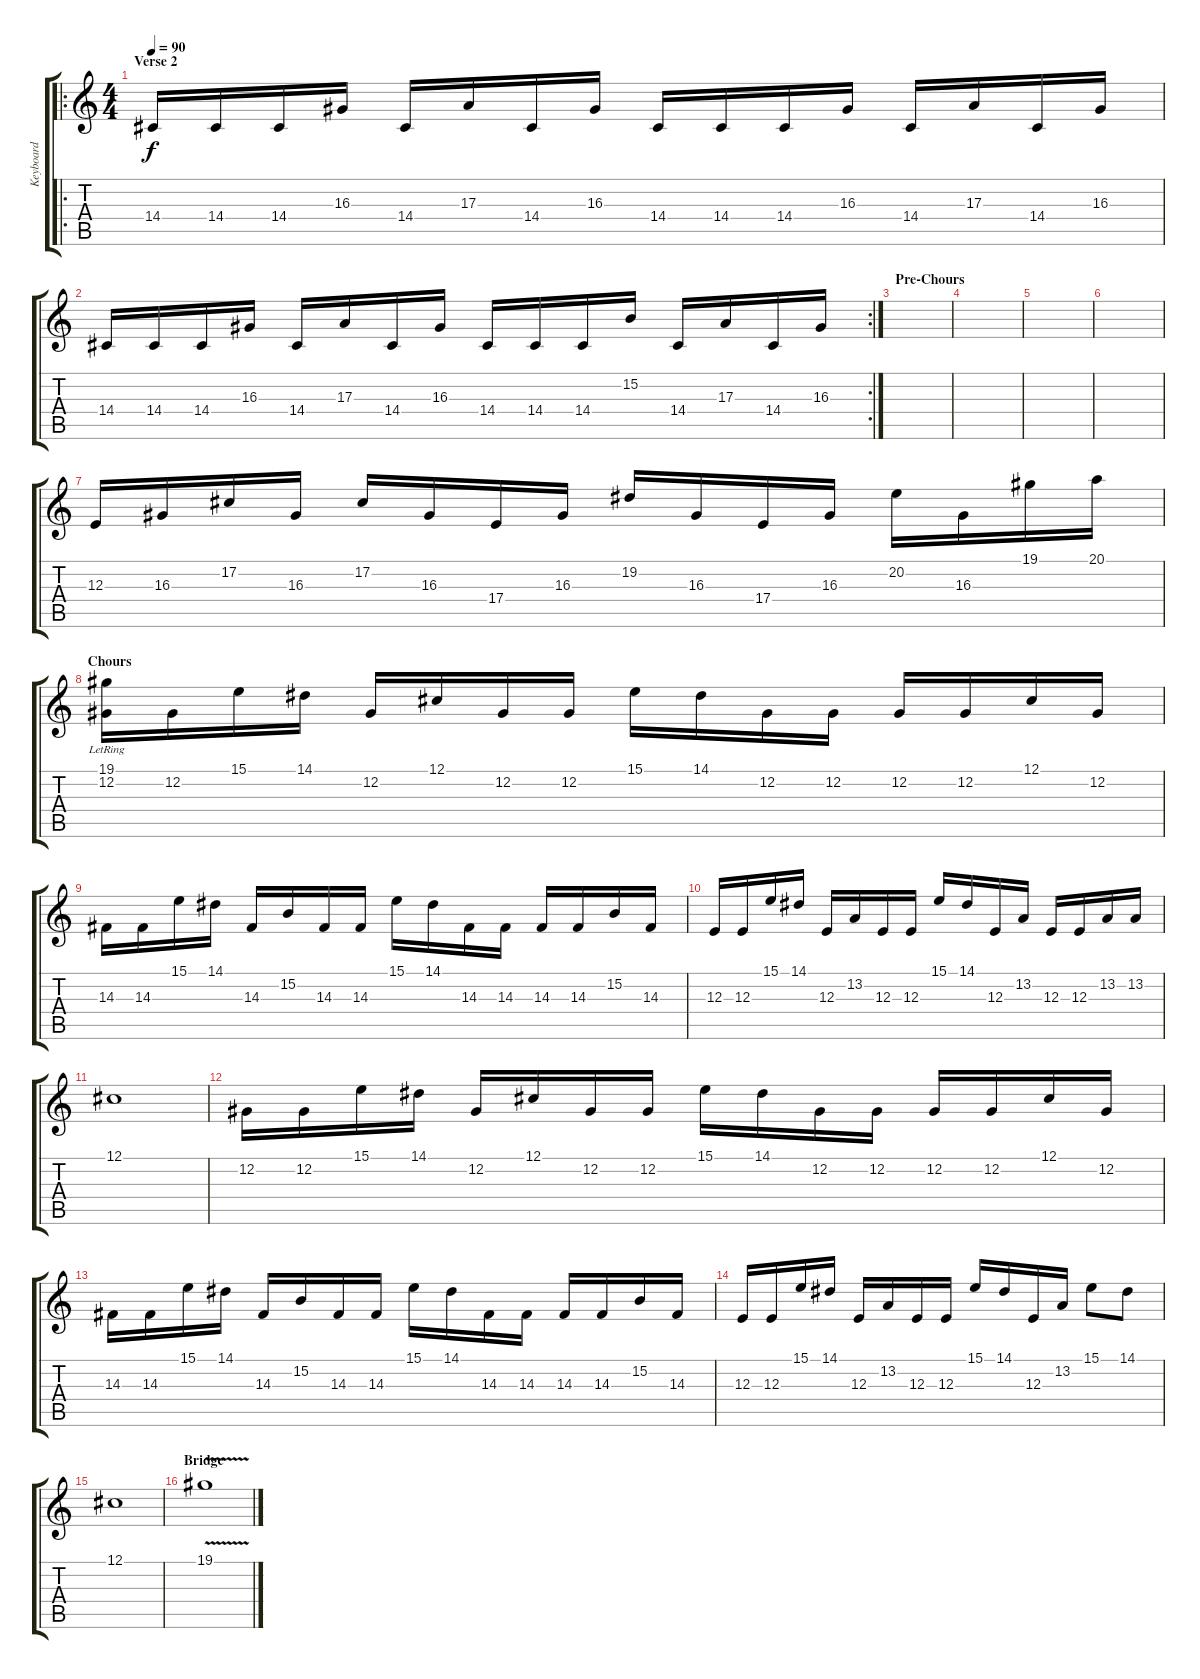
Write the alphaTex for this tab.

\track ("Keyboard" "Keyboard") {instrument fx4atmosphere}
\staff {score tabs}
\tuning (Db4 Ab3 E3 B2 Gb2 Db2) {hide}
\ro
\ts (4 4)
\section ("" "Verse 2")
\tempo 90
\clef g2
\ks c
14.4.16{dy f instrument lead8bassandlead} 14.4.16 14.4.16 16.3.16 14.4.16 17.3.16 14.4.16 16.3.16 14.4.16 14.4.16 14.4.16 16.3.16 14.4.16 17.3.16 14.4.16 16.3.16 |
\rc 2
14.4.16 14.4.16 14.4.16 16.3.16 14.4.16 17.3.16 14.4.16 16.3.16 14.4.16 14.4.16 14.4.16 15.2.16 14.4.16 17.3.16 14.4.16 16.3.16 |
\section ("" "Pre-Chours")
|
|
|
|
12.3.16{instrument lead1square} 16.3.16 17.2.16 16.3.16 17.2.16 16.3.16 17.4.16 16.3.16 19.2.16 16.3.16 17.4.16 16.3.16 20.2.16 16.3.16 19.1.16 20.1.16 |
\section ("" "Chours")
(19.1{lr} 12.2{lr}).16{instrument lead2sawtooth} 12.2.16 15.1.16 14.1.16 12.2.16 12.1.16 12.2.16 12.2.16 15.1.16 14.1.16 12.2.16 12.2.16 12.2.16 12.2.16 12.1.16 12.2.16 |
14.3.16 14.3.16 15.1.16 14.1.16 14.3.16 15.2.16 14.3.16 14.3.16 15.1.16 14.1.16 14.3.16 14.3.16 14.3.16 14.3.16 15.2.16 14.3.16 |
12.3.16 12.3.16 15.1.16 14.1.16 12.3.16 13.2.16 12.3.16 12.3.16 15.1.16 14.1.16 12.3.16 13.2.16 12.3.16 12.3.16 13.2.16 13.2.16 |
12.1.1 |
12.2.16 12.2.16 15.1.16 14.1.16 12.2.16 12.1.16 12.2.16 12.2.16 15.1.16 14.1.16 12.2.16 12.2.16 12.2.16 12.2.16 12.1.16 12.2.16 |
14.3.16 14.3.16 15.1.16 14.1.16 14.3.16 15.2.16 14.3.16 14.3.16 15.1.16 14.1.16 14.3.16 14.3.16 14.3.16 14.3.16 15.2.16 14.3.16 |
12.3.16 12.3.16 15.1.16 14.1.16 12.3.16 13.2.16 12.3.16 12.3.16 15.1.16 14.1.16 12.3.16 13.2.16 15.1.8 14.1.8 |
12.1.1 |
\section ("" "Bridge")
19.1{v}.1
